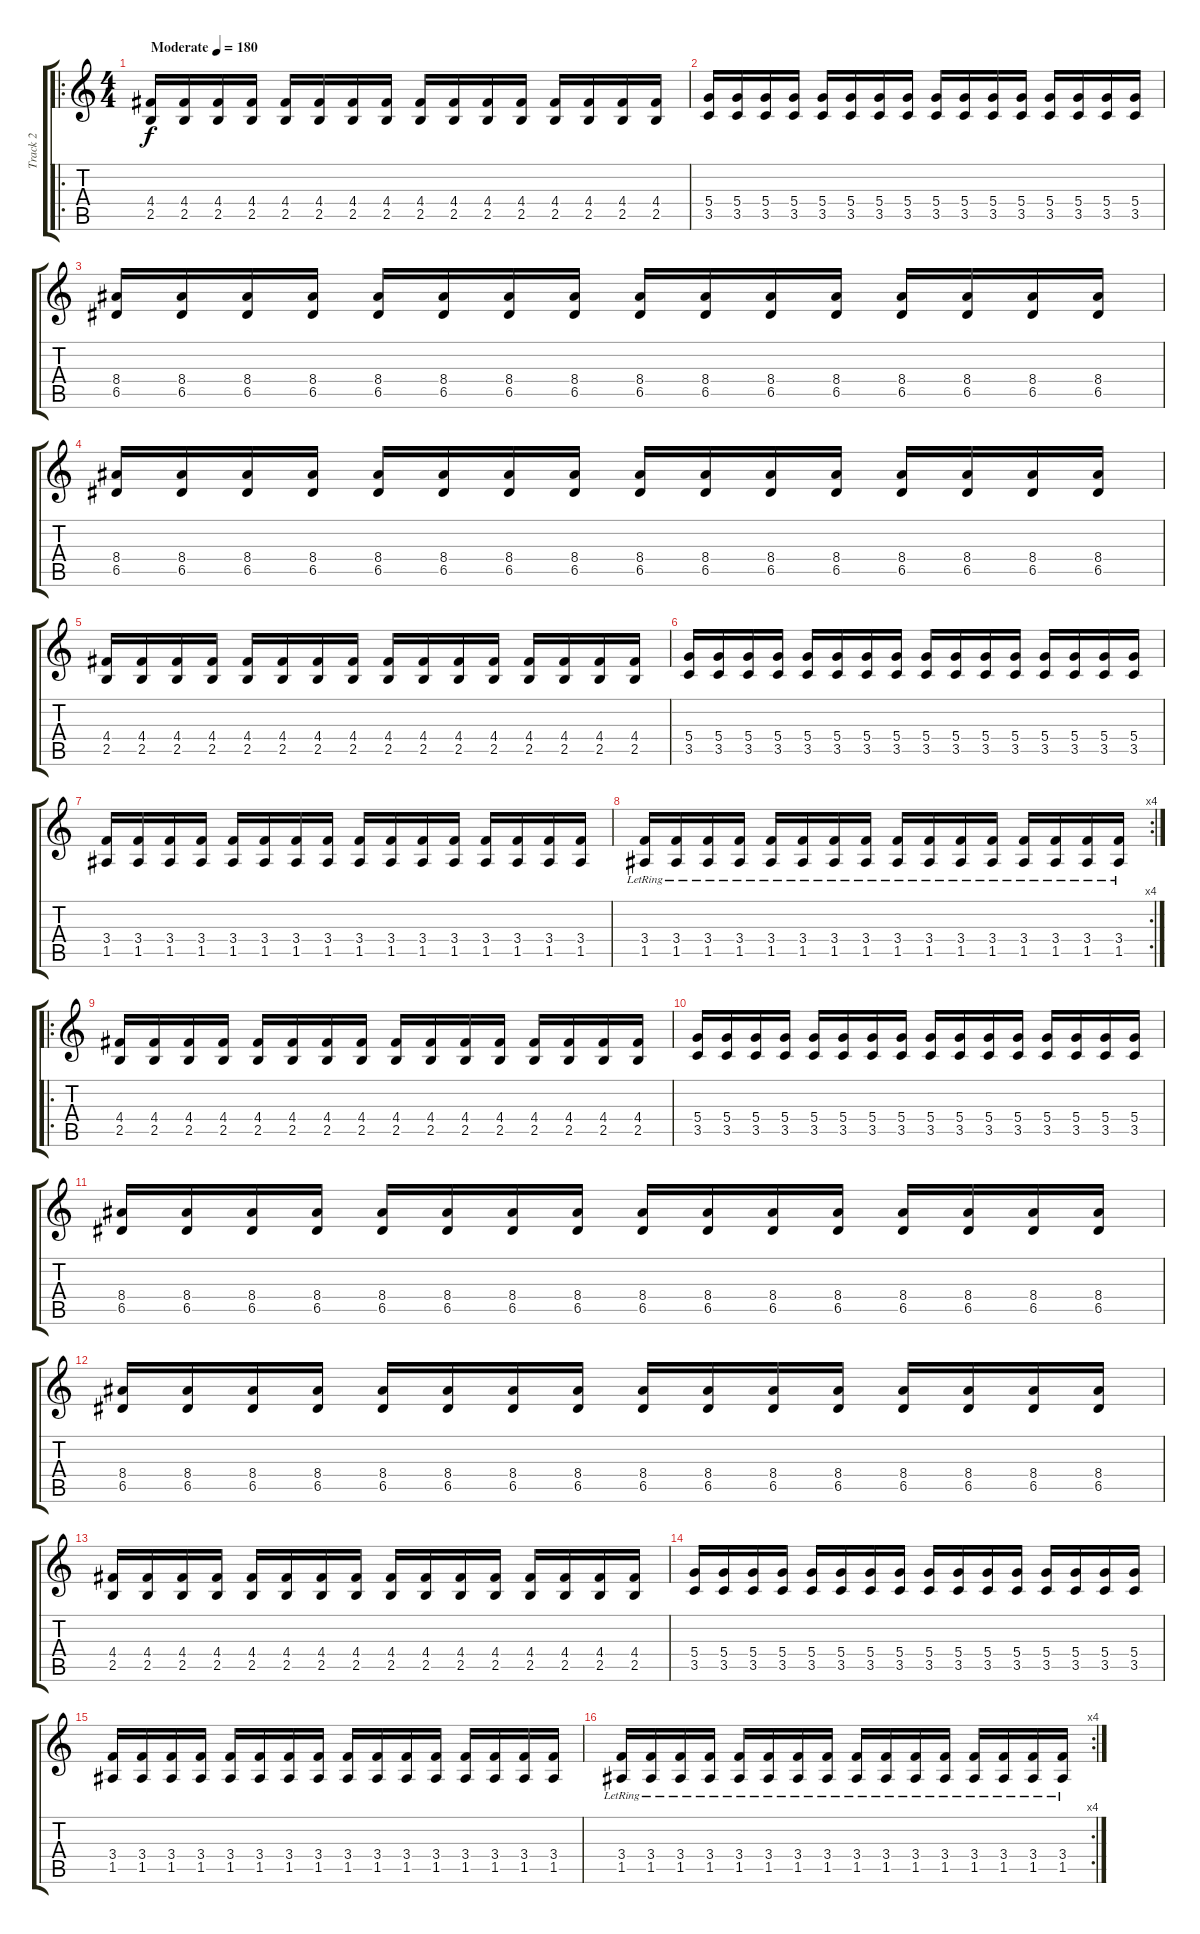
\track ("Track 2" "Track 2") {instrument distortionguitar}
\staff {score tabs}
\tuning (E4 B3 G3 D3 A2 E2) {hide}
\ro
\ts (4 4)
\tempo (180 "Moderate")
\clef g2
\ks c
(4.4 2.5).16{dy f instrument distortionguitar} (4.4 2.5).16 (4.4 2.5).16 (4.4 2.5).16 (4.4 2.5).16 (4.4 2.5).16 (4.4 2.5).16 (4.4 2.5).16 (4.4 2.5).16 (4.4 2.5).16 (4.4 2.5).16 (4.4 2.5).16 (4.4 2.5).16 (4.4 2.5).16 (4.4 2.5).16 (4.4 2.5).16 |
(5.4 3.5).16 (5.4 3.5).16 (5.4 3.5).16 (5.4 3.5).16 (5.4 3.5).16 (5.4 3.5).16 (5.4 3.5).16 (5.4 3.5).16 (5.4 3.5).16 (5.4 3.5).16 (5.4 3.5).16 (5.4 3.5).16 (5.4 3.5).16 (5.4 3.5).16 (5.4 3.5).16 (5.4 3.5).16 |
(8.4 6.5).16 (8.4 6.5).16 (8.4 6.5).16 (8.4 6.5).16 (8.4 6.5).16 (8.4 6.5).16 (8.4 6.5).16 (8.4 6.5).16 (8.4 6.5).16 (8.4 6.5).16 (8.4 6.5).16 (8.4 6.5).16 (8.4 6.5).16 (8.4 6.5).16 (8.4 6.5).16 (8.4 6.5).16 |
(8.4 6.5).16 (8.4 6.5).16 (8.4 6.5).16 (8.4 6.5).16 (8.4 6.5).16 (8.4 6.5).16 (8.4 6.5).16 (8.4 6.5).16 (8.4 6.5).16 (8.4 6.5).16 (8.4 6.5).16 (8.4 6.5).16 (8.4 6.5).16 (8.4 6.5).16 (8.4 6.5).16 (8.4 6.5).16 |
(4.4 2.5).16 (4.4 2.5).16 (4.4 2.5).16 (4.4 2.5).16 (4.4 2.5).16 (4.4 2.5).16 (4.4 2.5).16 (4.4 2.5).16 (4.4 2.5).16 (4.4 2.5).16 (4.4 2.5).16 (4.4 2.5).16 (4.4 2.5).16 (4.4 2.5).16 (4.4 2.5).16 (4.4 2.5).16 |
(5.4 3.5).16 (5.4 3.5).16 (5.4 3.5).16 (5.4 3.5).16 (5.4 3.5).16 (5.4 3.5).16 (5.4 3.5).16 (5.4 3.5).16 (5.4 3.5).16 (5.4 3.5).16 (5.4 3.5).16 (5.4 3.5).16 (5.4 3.5).16 (5.4 3.5).16 (5.4 3.5).16 (5.4 3.5).16 |
(3.4 1.5).16 (3.4 1.5).16 (3.4 1.5).16 (3.4 1.5).16 (3.4 1.5).16 (3.4 1.5).16 (3.4 1.5).16 (3.4 1.5).16 (3.4 1.5).16 (3.4 1.5).16 (3.4 1.5).16 (3.4 1.5).16 (3.4 1.5).16 (3.4 1.5).16 (3.4 1.5).16 (3.4 1.5).16 |
\rc 4
(3.4 1.5{lr}).16 (3.4 1.5{lr}).16 (3.4 1.5{lr}).16 (3.4 1.5{lr}).16 (3.4 1.5{lr}).16 (3.4 1.5{lr}).16 (3.4 1.5{lr}).16 (3.4 1.5{lr}).16 (3.4 1.5{lr}).16 (3.4 1.5{lr}).16 (3.4 1.5{lr}).16 (3.4 1.5{lr}).16 (3.4 1.5{lr}).16 (3.4 1.5{lr}).16 (3.4 1.5{lr}).16 (3.4 1.5{lr}).16 |
\ro
(4.4 2.5).16 (4.4 2.5).16 (4.4 2.5).16 (4.4 2.5).16 (4.4 2.5).16 (4.4 2.5).16 (4.4 2.5).16 (4.4 2.5).16 (4.4 2.5).16 (4.4 2.5).16 (4.4 2.5).16 (4.4 2.5).16 (4.4 2.5).16 (4.4 2.5).16 (4.4 2.5).16 (4.4 2.5).16 |
(5.4 3.5).16 (5.4 3.5).16 (5.4 3.5).16 (5.4 3.5).16 (5.4 3.5).16 (5.4 3.5).16 (5.4 3.5).16 (5.4 3.5).16 (5.4 3.5).16 (5.4 3.5).16 (5.4 3.5).16 (5.4 3.5).16 (5.4 3.5).16 (5.4 3.5).16 (5.4 3.5).16 (5.4 3.5).16 |
(8.4 6.5).16 (8.4 6.5).16 (8.4 6.5).16 (8.4 6.5).16 (8.4 6.5).16 (8.4 6.5).16 (8.4 6.5).16 (8.4 6.5).16 (8.4 6.5).16 (8.4 6.5).16 (8.4 6.5).16 (8.4 6.5).16 (8.4 6.5).16 (8.4 6.5).16 (8.4 6.5).16 (8.4 6.5).16 |
(8.4 6.5).16 (8.4 6.5).16 (8.4 6.5).16 (8.4 6.5).16 (8.4 6.5).16 (8.4 6.5).16 (8.4 6.5).16 (8.4 6.5).16 (8.4 6.5).16 (8.4 6.5).16 (8.4 6.5).16 (8.4 6.5).16 (8.4 6.5).16 (8.4 6.5).16 (8.4 6.5).16 (8.4 6.5).16 |
(4.4 2.5).16 (4.4 2.5).16 (4.4 2.5).16 (4.4 2.5).16 (4.4 2.5).16 (4.4 2.5).16 (4.4 2.5).16 (4.4 2.5).16 (4.4 2.5).16 (4.4 2.5).16 (4.4 2.5).16 (4.4 2.5).16 (4.4 2.5).16 (4.4 2.5).16 (4.4 2.5).16 (4.4 2.5).16 |
(5.4 3.5).16 (5.4 3.5).16 (5.4 3.5).16 (5.4 3.5).16 (5.4 3.5).16 (5.4 3.5).16 (5.4 3.5).16 (5.4 3.5).16 (5.4 3.5).16 (5.4 3.5).16 (5.4 3.5).16 (5.4 3.5).16 (5.4 3.5).16 (5.4 3.5).16 (5.4 3.5).16 (5.4 3.5).16 |
(3.4 1.5).16 (3.4 1.5).16 (3.4 1.5).16 (3.4 1.5).16 (3.4 1.5).16 (3.4 1.5).16 (3.4 1.5).16 (3.4 1.5).16 (3.4 1.5).16 (3.4 1.5).16 (3.4 1.5).16 (3.4 1.5).16 (3.4 1.5).16 (3.4 1.5).16 (3.4 1.5).16 (3.4 1.5).16 |
\rc 4
(3.4 1.5{lr}).16 (3.4 1.5{lr}).16 (3.4 1.5{lr}).16 (3.4 1.5{lr}).16 (3.4 1.5{lr}).16 (3.4 1.5{lr}).16 (3.4 1.5{lr}).16 (3.4 1.5{lr}).16 (3.4 1.5{lr}).16 (3.4 1.5{lr}).16 (3.4 1.5{lr}).16 (3.4 1.5{lr}).16 (3.4 1.5{lr}).16 (3.4 1.5{lr}).16 (3.4 1.5{lr}).16 (3.4 1.5{lr}).16
